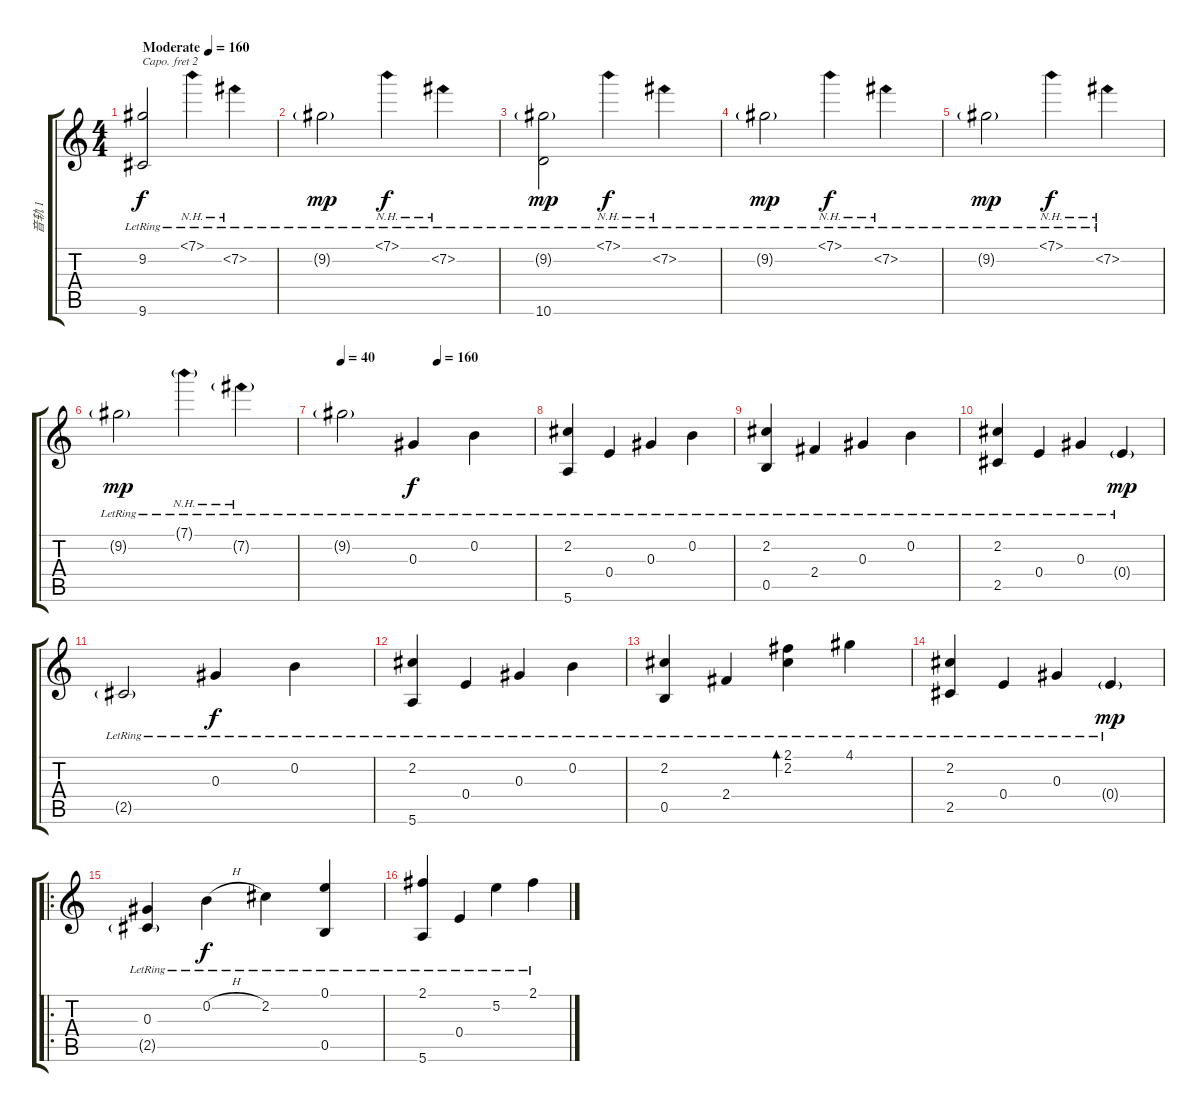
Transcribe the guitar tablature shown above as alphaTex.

\track ("音轨 1" "音轨 1") {instrument acousticguitarnylon}
\staff {score tabs}
\capo 2
\tuning (D4 A3 Gb3 D3 A2 D2) {hide}
\ts (4 4)
\tempo (160 "Moderate")
\clef g2
\ks c
(9.2{lr} 9.6{lr}).2{dy f instrument acousticguitarnylon} 7.1{nh lr}.4 7.2{nh lr}.4 |
9.2{g lr}.2{dy mp} 7.1{nh lr}.4{dy f} 7.2{nh lr}.4 |
(9.2{g lr} 10.6{lr}).2{dy mp} 7.1{nh lr}.4{dy f} 7.2{nh lr}.4 |
9.2{g lr}.2{dy mp} 7.1{nh lr}.4{dy f} 7.2{nh lr}.4 |
9.2{g lr}.2{dy mp} 7.1{nh lr}.4{dy f} 7.2{nh lr}.4 |
9.2{g lr}.2{dy mp} 7.1{nh g lr}.4 7.2{nh g lr}.4 |
\tempo 40
\tempo (160 0.5)
9.2{g lr}.2 0.3{lr}.4{dy f} 0.2{lr}.4 |
(2.2{lr} 5.6{lr}).4 0.4{lr}.4 0.3{lr}.4 0.2{lr}.4 |
(2.2{lr} 0.5{lr}).4 2.4{lr}.4 0.3{lr}.4 0.2{lr}.4 |
(2.2{lr} 2.5{lr}).4 0.4{lr}.4 0.3{lr}.4 0.4{g lr}.4{dy mp} |
2.5{g lr}.2 0.3{lr}.4{dy f} 0.2{lr}.4 |
(2.2{lr} 5.6{lr}).4 0.4{lr}.4 0.3{lr}.4 0.2{lr}.4 |
(2.2{lr} 0.5{lr}).4 2.4{lr}.4 (2.1{lr} 2.2{lr}).4{bd 480} 4.1{lr}.4 |
(2.2{lr} 2.5{lr}).4 0.4{lr}.4 0.3{lr}.4 0.4{g lr}.4{dy mp} |
\ro
(0.3{lr} 2.5{g lr}).4 0.2{h lr}.4{dy f} 2.2{lr}.4 (0.1{lr} 0.5).4 |
(2.1{lr} 5.6{lr}).4 0.4{lr}.4 5.2{lr}.4 2.1{lr}.4
